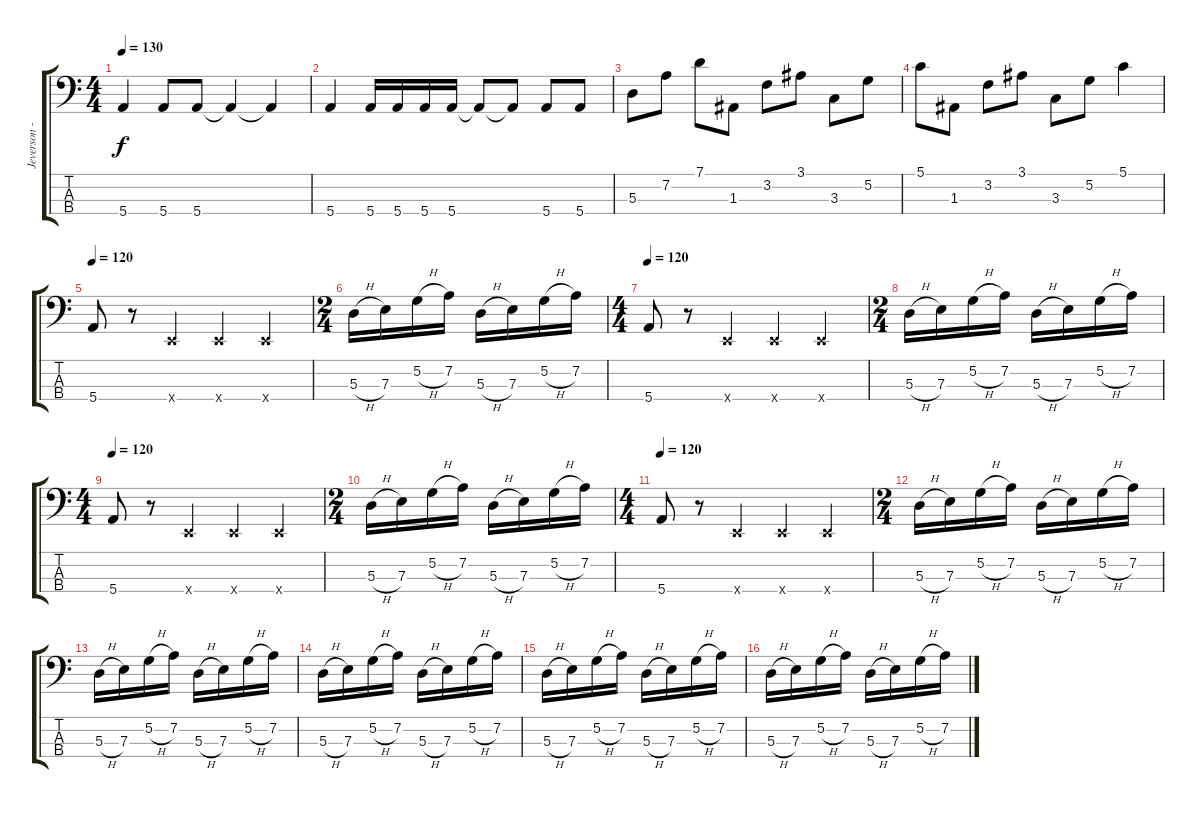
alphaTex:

\track ("Jeverson --Bass" "Jeverson -") {instrument electricbassfinger}
\staff {score tabs}
\tuning (G2 D2 A1 E1) {hide}
\ts (4 4)
\tempo 130
\clef f4
\ks c
5.4.4{dy f} 5.4.8 5.4.8 5.4{t}.4 5.4{t}.4 |
5.4.4 5.4.16 5.4.16 5.4.16 5.4.16 5.4{t}.8 5.4{t}.8 5.4.8 5.4.8 |
5.3.8 7.2.8 7.1.8 1.3.8 3.2.8 3.1.8 3.3.8 5.2.8 |
5.1.8 1.3.8 3.2.8 3.1.8 3.3.8 5.2.8 5.1.4 |
\tempo 120
5.4.8 r.8 0.4{x}.4 0.4{x}.4 0.4{x}.4 |
\ts (2 4)
5.3{h}.16 7.3.16 5.2{h}.16 7.2.16 5.3{h}.16 7.3.16 5.2{h}.16 7.2.16 |
\ts (4 4)
\tempo 120
5.4.8 r.8 0.4{x}.4 0.4{x}.4 0.4{x}.4 |
\ts (2 4)
5.3{h}.16 7.3.16 5.2{h}.16 7.2.16 5.3{h}.16 7.3.16 5.2{h}.16 7.2.16 |
\ts (4 4)
\tempo 120
5.4.8 r.8 0.4{x}.4 0.4{x}.4 0.4{x}.4 |
\ts (2 4)
5.3{h}.16 7.3.16 5.2{h}.16 7.2.16 5.3{h}.16 7.3.16 5.2{h}.16 7.2.16 |
\ts (4 4)
\tempo 120
5.4.8 r.8 0.4{x}.4 0.4{x}.4 0.4{x}.4 |
\ts (2 4)
5.3{h}.16 7.3.16 5.2{h}.16 7.2.16 5.3{h}.16 7.3.16 5.2{h}.16 7.2.16 |
5.3{h}.16 7.3.16 5.2{h}.16 7.2.16 5.3{h}.16 7.3.16 5.2{h}.16 7.2.16 |
5.3{h}.16 7.3.16 5.2{h}.16 7.2.16 5.3{h}.16 7.3.16 5.2{h}.16 7.2.16 |
5.3{h}.16 7.3.16 5.2{h}.16 7.2.16 5.3{h}.16 7.3.16 5.2{h}.16 7.2.16 |
5.3{h}.16 7.3.16 5.2{h}.16 7.2.16 5.3{h}.16 7.3.16 5.2{h}.16 7.2.16
